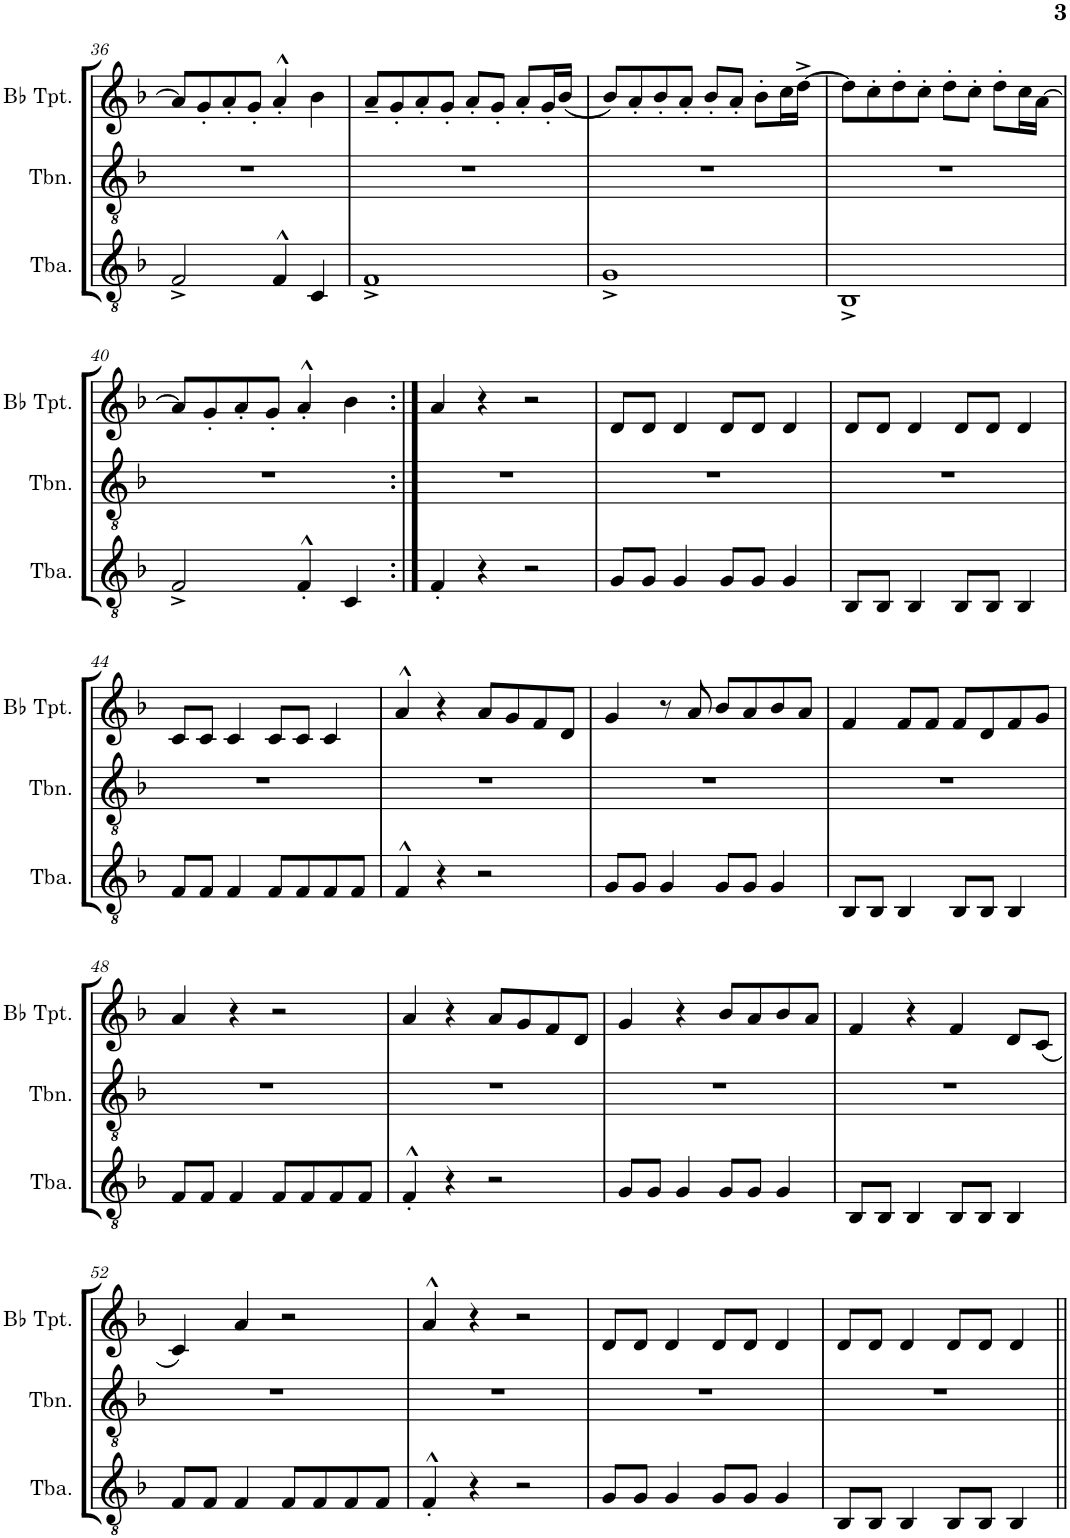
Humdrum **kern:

**kern	**kern	**kern
*part3	*part2	*part1
*staff3	*staff2	*staff1
*I"Tuba	*I"Trombone	*I"Bb Trumpet
*I'Tba.	*I'Tbn.	*I'Bb Tpt.
!!LO:PB:g=z
*clefGv2	*clefGv2	*clefG2
*Trd1c2	*Trd1c2	*Trd1c2
*k[b-]	*k[b-]	*k[b-]
*M4/4	*M4/4	*M4/4
=36	=36	=36
2F^/	1r	8a/L]
.	.	8g'/
.	.	8a'/
.	.	8g'/J
4F^^/	.	4a'^^/
4C/	.	4b-\
=37	=37	=37
1F^	1r	8a~/L
.	.	8g'/
.	.	8a'/
.	.	8g'/J
.	.	8a'/L
.	.	8g'/J
.	.	8a'/L
.	.	16g'/L
.	.	(<16b-/JJ
=38	=38	=38
1G^	1r	8b-/L)
.	.	8a'/
.	.	8b-'/
.	.	8a'/J
.	.	8b-'/L
.	.	8a'/J
.	.	8b-'\L
.	.	16cc\L
.	.	[>16dd^\JJ
=39	=39	=39
1BB-^	1r	8dd\L]
.	.	8cc'\
.	.	8dd'\
.	.	8cc'\J
.	.	8dd'\L
.	.	8cc'\J
.	.	8dd'\L
.	.	16cc\L
.	.	[>16a\JJ
!!LO:LB:g=z
=40	=40	=40
2F^/	1r	8a/L]
.	.	8g'/
.	.	8a'/
.	.	8g'/J
4F'^^/	.	4a'^^/
4C/	.	4b-\
=41:|!	=41:|!	=41:|!
4F'/	1r	4a/
4r	.	4r
2r	.	2r
=42	=42	=42
8G/L	1r	8d/L
8G/J	.	8d/J
4G/	.	4d/
8G/L	.	8d/L
8G/J	.	8d/J
4G/	.	4d/
=43	=43	=43
8BB-/L	1r	8d/L
8BB-/J	.	8d/J
4BB-/	.	4d/
8BB-/L	.	8d/L
8BB-/J	.	8d/J
4BB-/	.	4d/
!!LO:LB:g=z
=44	=44	=44
8F/L	1r	8c/L
8F/J	.	8c/J
4F/	.	4c/
8F/L	.	8c/L
8F/	.	8c/J
8F/	.	4c/
8F/J	.	.
=45	=45	=45
4F^^/	1r	4a^^/
4r	.	4r
2r	.	8a/L
.	.	8g/
.	.	8f/
.	.	8d/J
=46	=46	=46
8G/L	1r	4g/
8G/J	.	.
4G/	.	8r
.	.	8a/
8G/L	.	8b-/L
8G/J	.	8a/
4G/	.	8b-/
.	.	8a/J
=47	=47	=47
8BB-/L	1r	4f/
8BB-/J	.	.
4BB-/	.	8f/L
.	.	8f/J
8BB-/L	.	8f/L
8BB-/J	.	8d/
4BB-/	.	8f/
.	.	8g/J
!!LO:LB:g=z
=48	=48	=48
8F/L	1r	4a/
8F/J	.	.
4F/	.	4r
8F/L	.	2r
8F/	.	.
8F/	.	.
8F/J	.	.
=49	=49	=49
4F'^^/	1r	4a/
4r	.	4r
2r	.	8a/L
.	.	8g/
.	.	8f/
.	.	8d/J
=50	=50	=50
8G/L	1r	4g/
8G/J	.	.
4G/	.	4r
8G/L	.	8b-/L
8G/J	.	8a/
4G/	.	8b-/
.	.	8a/J
=51	=51	=51
8BB-/L	1r	4f/
8BB-/J	.	.
4BB-/	.	4r
8BB-/L	.	4f/
8BB-/J	.	.
4BB-/	.	8d/L
.	.	(<8c/J
!!LO:LB:g=z
=52	=52	=52
8F/L	1r	4c/)
8F/J	.	.
4F/	.	4a/
8F/L	.	2r
8F/	.	.
8F/	.	.
8F/J	.	.
=53	=53	=53
4F'^^/	1r	4a^^/
4r	.	4r
2r	.	2r
=54	=54	=54
8G/L	1r	8d/L
8G/J	.	8d/J
4G/	.	4d/
8G/L	.	8d/L
8G/J	.	8d/J
4G/	.	4d/
=55	=55	=55
8BB-/L	1r	8d/L
8BB-/J	.	8d/J
4BB-/	.	4d/
8BB-/L	.	8d/L
8BB-/J	.	8d/J
4BB-/	.	4d/
=||	=||	=||
*-	*-	*-
